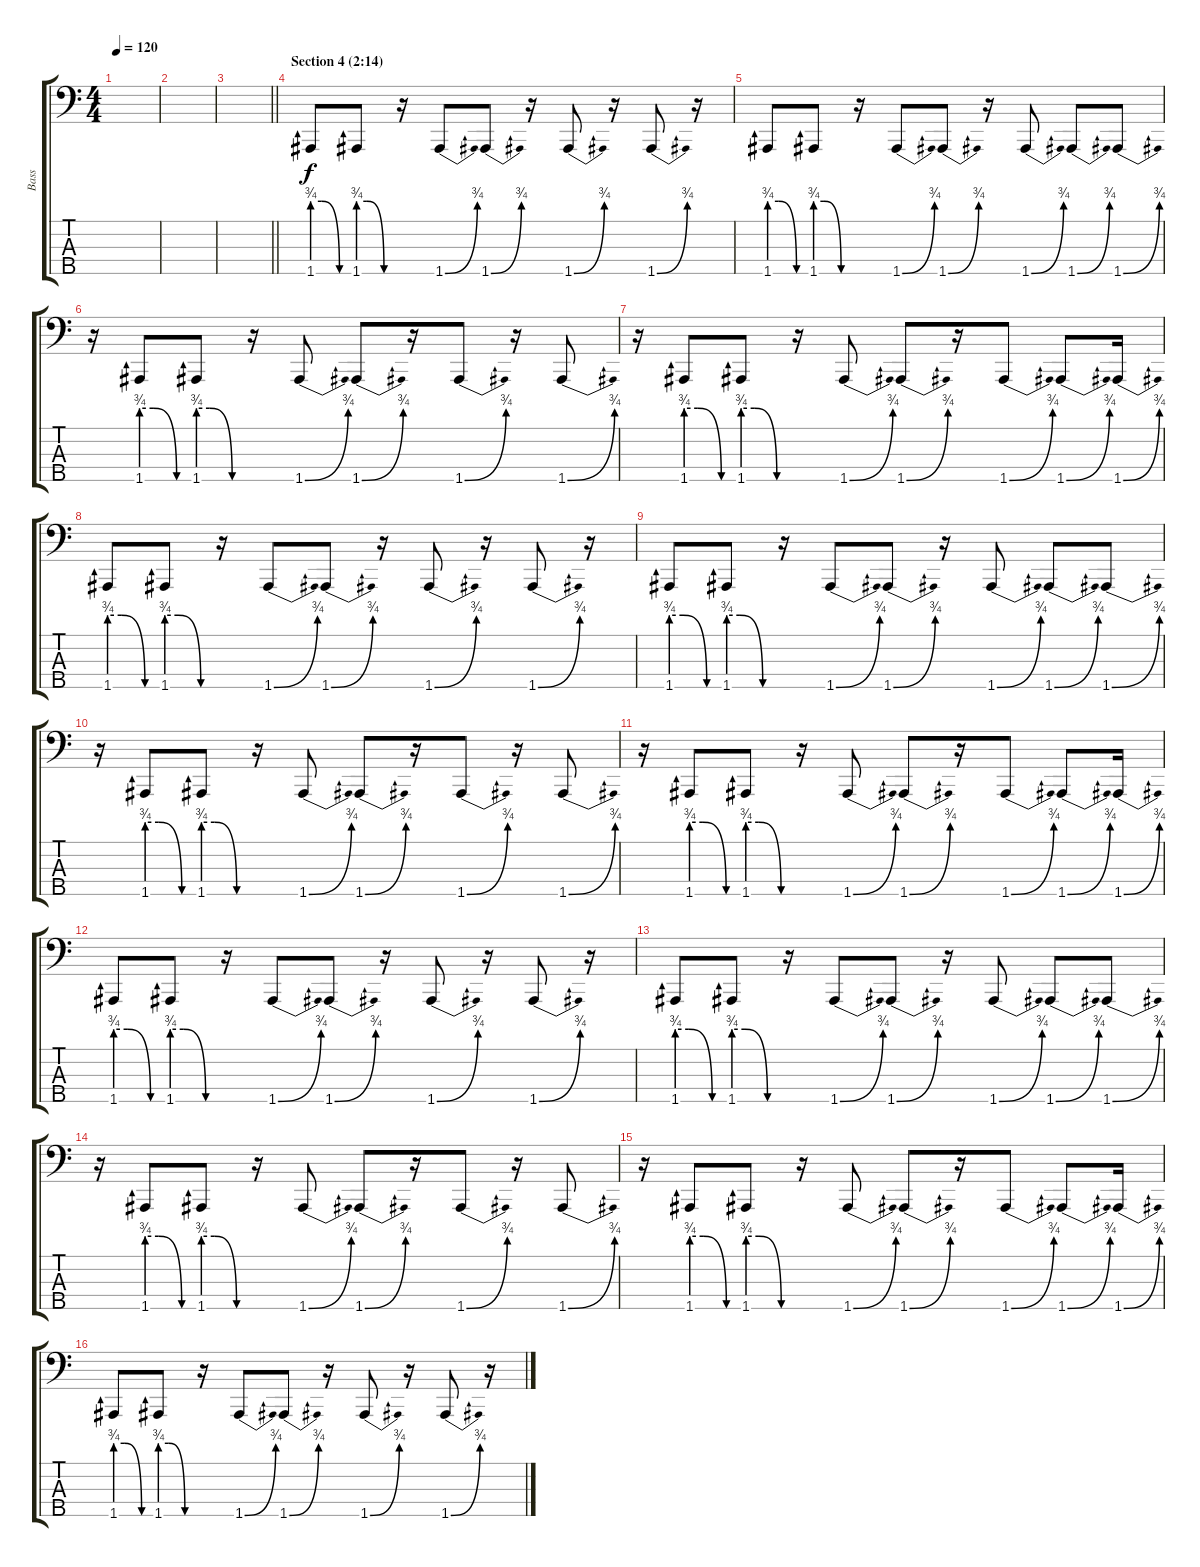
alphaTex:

\track ("Bass" "Bass") {instrument electricbasspick}
\staff {score tabs}
\tuning (Gb2 Db2 Ab1 Eb1 Ab0) {hide}
\ts (4 4)
\tempo 120
\clef f4
\ks c
|
|
\barLineRight lightlight
|
\section ("" "Section 4 (2:14)")
1.5{be (custom 0 3 15 3 45 0 60 0)}.8 1.5{be (custom 0 3 15 3 45 0 60 0)}.8 r.16 1.5{be (bend 0 0 60 3)}.8 1.5{be (bend 0 0 60 3)}.8 r.16 1.5{be (bend 0 0 60 3)}.8 r.16 1.5{be (bend 0 0 60 3)}.8 r.16 |
1.5{be (custom 0 3 15 3 45 0 60 0)}.8 1.5{be (custom 0 3 15 3 45 0 60 0)}.8 r.16 1.5{be (bend 0 0 60 3)}.8 1.5{be (bend 0 0 60 3)}.8 r.16 1.5{be (bend 0 0 60 3)}.8 1.5{be (bend 0 0 60 3)}.8 1.5{be (bend 0 0 60 3)}.8 |
r.16 1.5{be (custom 0 3 15 3 45 0 60 0)}.8 1.5{be (custom 0 3 15 3 45 0 60 0)}.8 r.16 1.5{be (bend 0 0 60 3)}.8 1.5{be (bend 0 0 60 3)}.8 r.16 1.5{be (bend 0 0 60 3)}.8 r.16 1.5{be (bend 0 0 60 3)}.8 |
r.16 1.5{be (custom 0 3 15 3 45 0 60 0)}.8 1.5{be (custom 0 3 15 3 45 0 60 0)}.8 r.16 1.5{be (bend 0 0 60 3)}.8 1.5{be (bend 0 0 60 3)}.8 r.16 1.5{be (bend 0 0 60 3)}.8 1.5{be (bend 0 0 60 3)}.8 1.5{be (bend 0 0 60 3)}.16 |
1.5{be (custom 0 3 15 3 45 0 60 0)}.8 1.5{be (custom 0 3 15 3 45 0 60 0)}.8 r.16 1.5{be (bend 0 0 60 3)}.8 1.5{be (bend 0 0 60 3)}.8 r.16 1.5{be (bend 0 0 60 3)}.8 r.16 1.5{be (bend 0 0 60 3)}.8 r.16 |
1.5{be (custom 0 3 15 3 45 0 60 0)}.8 1.5{be (custom 0 3 15 3 45 0 60 0)}.8 r.16 1.5{be (bend 0 0 60 3)}.8 1.5{be (bend 0 0 60 3)}.8 r.16 1.5{be (bend 0 0 60 3)}.8 1.5{be (bend 0 0 60 3)}.8 1.5{be (bend 0 0 60 3)}.8 |
r.16 1.5{be (custom 0 3 15 3 45 0 60 0)}.8 1.5{be (custom 0 3 15 3 45 0 60 0)}.8 r.16 1.5{be (bend 0 0 60 3)}.8 1.5{be (bend 0 0 60 3)}.8 r.16 1.5{be (bend 0 0 60 3)}.8 r.16 1.5{be (bend 0 0 60 3)}.8 |
r.16 1.5{be (custom 0 3 15 3 45 0 60 0)}.8 1.5{be (custom 0 3 15 3 45 0 60 0)}.8 r.16 1.5{be (bend 0 0 60 3)}.8 1.5{be (bend 0 0 60 3)}.8 r.16 1.5{be (bend 0 0 60 3)}.8 1.5{be (bend 0 0 60 3)}.8 1.5{be (bend 0 0 60 3)}.16 |
1.5{be (custom 0 3 15 3 45 0 60 0)}.8 1.5{be (custom 0 3 15 3 45 0 60 0)}.8 r.16 1.5{be (bend 0 0 60 3)}.8 1.5{be (bend 0 0 60 3)}.8 r.16 1.5{be (bend 0 0 60 3)}.8 r.16 1.5{be (bend 0 0 60 3)}.8 r.16 |
1.5{be (custom 0 3 15 3 45 0 60 0)}.8 1.5{be (custom 0 3 15 3 45 0 60 0)}.8 r.16 1.5{be (bend 0 0 60 3)}.8 1.5{be (bend 0 0 60 3)}.8 r.16 1.5{be (bend 0 0 60 3)}.8 1.5{be (bend 0 0 60 3)}.8 1.5{be (bend 0 0 60 3)}.8 |
r.16 1.5{be (custom 0 3 15 3 45 0 60 0)}.8 1.5{be (custom 0 3 15 3 45 0 60 0)}.8 r.16 1.5{be (bend 0 0 60 3)}.8 1.5{be (bend 0 0 60 3)}.8 r.16 1.5{be (bend 0 0 60 3)}.8 r.16 1.5{be (bend 0 0 60 3)}.8 |
r.16 1.5{be (custom 0 3 15 3 45 0 60 0)}.8 1.5{be (custom 0 3 15 3 45 0 60 0)}.8 r.16 1.5{be (bend 0 0 60 3)}.8 1.5{be (bend 0 0 60 3)}.8 r.16 1.5{be (bend 0 0 60 3)}.8 1.5{be (bend 0 0 60 3)}.8 1.5{be (bend 0 0 60 3)}.16 |
1.5{be (custom 0 3 15 3 45 0 60 0)}.8 1.5{be (custom 0 3 15 3 45 0 60 0)}.8 r.16 1.5{be (bend 0 0 60 3)}.8 1.5{be (bend 0 0 60 3)}.8 r.16 1.5{be (bend 0 0 60 3)}.8 r.16 1.5{be (bend 0 0 60 3)}.8 r.16
